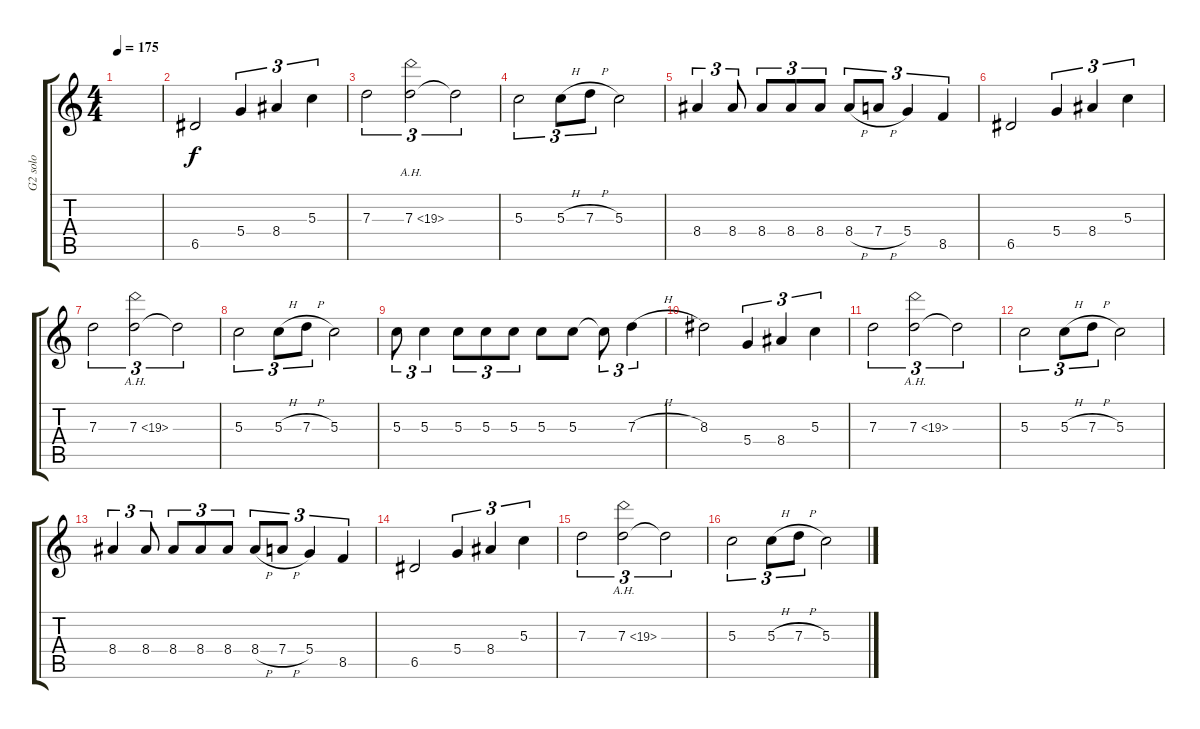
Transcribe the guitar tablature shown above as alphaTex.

\track ("G2 solo" "G2 solo") {instrument overdrivenguitar}
\staff {score tabs}
\tuning (E4 B3 G3 D3 A2 E2) {hide}
\ts (4 4)
\tempo 175
\clef g2
\ks c
|
6.5.2 5.4.4{tu (3 2)} 8.4.4{tu (3 2)} 5.3.4{tu (3 2)} |
7.3.2{tu (3 2)} 7.3{ah 12}.2{tu (3 2)} 7.3{t}.2{tu (3 2)} |
5.3.2{tu (3 2)} 5.3{h}.8{tu (3 2)} 7.3{h}.8{tu (3 2)} 5.3.2 |
8.4.4{tu (3 2)} 8.4.8{tu (3 2)} 8.4.8{tu (3 2)} 8.4.8{tu (3 2)} 8.4.8{tu (3 2)} 8.4{h}.8{tu (3 2)} 7.4{h}.8{tu (3 2)} 5.4.4{tu (3 2)} 8.5.4{tu (3 2)} |
6.5.2 5.4.4{tu (3 2)} 8.4.4{tu (3 2)} 5.3.4{tu (3 2)} |
7.3.2{tu (3 2)} 7.3{ah 12}.2{tu (3 2)} 7.3{t}.2{tu (3 2)} |
5.3.2{tu (3 2)} 5.3{h}.8{tu (3 2)} 7.3{h}.8{tu (3 2)} 5.3.2 |
5.3.8{tu (3 2)} 5.3.4{tu (3 2)} 5.3.8{tu (3 2)} 5.3.8{tu (3 2)} 5.3.8{tu (3 2)} 5.3.8 5.3.8 5.3{t}.8{tu (3 2)} 7.3{h}.4{tu (3 2)} |
8.3.2 5.4.4{tu (3 2)} 8.4.4{tu (3 2)} 5.3.4{tu (3 2)} |
7.3.2{tu (3 2)} 7.3{ah 12}.2{tu (3 2)} 7.3{t}.2{tu (3 2)} |
5.3.2{tu (3 2)} 5.3{h}.8{tu (3 2)} 7.3{h}.8{tu (3 2)} 5.3.2 |
8.4.4{tu (3 2)} 8.4.8{tu (3 2)} 8.4.8{tu (3 2)} 8.4.8{tu (3 2)} 8.4.8{tu (3 2)} 8.4{h}.8{tu (3 2)} 7.4{h}.8{tu (3 2)} 5.4.4{tu (3 2)} 8.5.4{tu (3 2)} |
6.5.2 5.4.4{tu (3 2)} 8.4.4{tu (3 2)} 5.3.4{tu (3 2)} |
7.3.2{tu (3 2)} 7.3{ah 12}.2{tu (3 2)} 7.3{t}.2{tu (3 2)} |
5.3.2{tu (3 2)} 5.3{h}.8{tu (3 2)} 7.3{h}.8{tu (3 2)} 5.3.2
